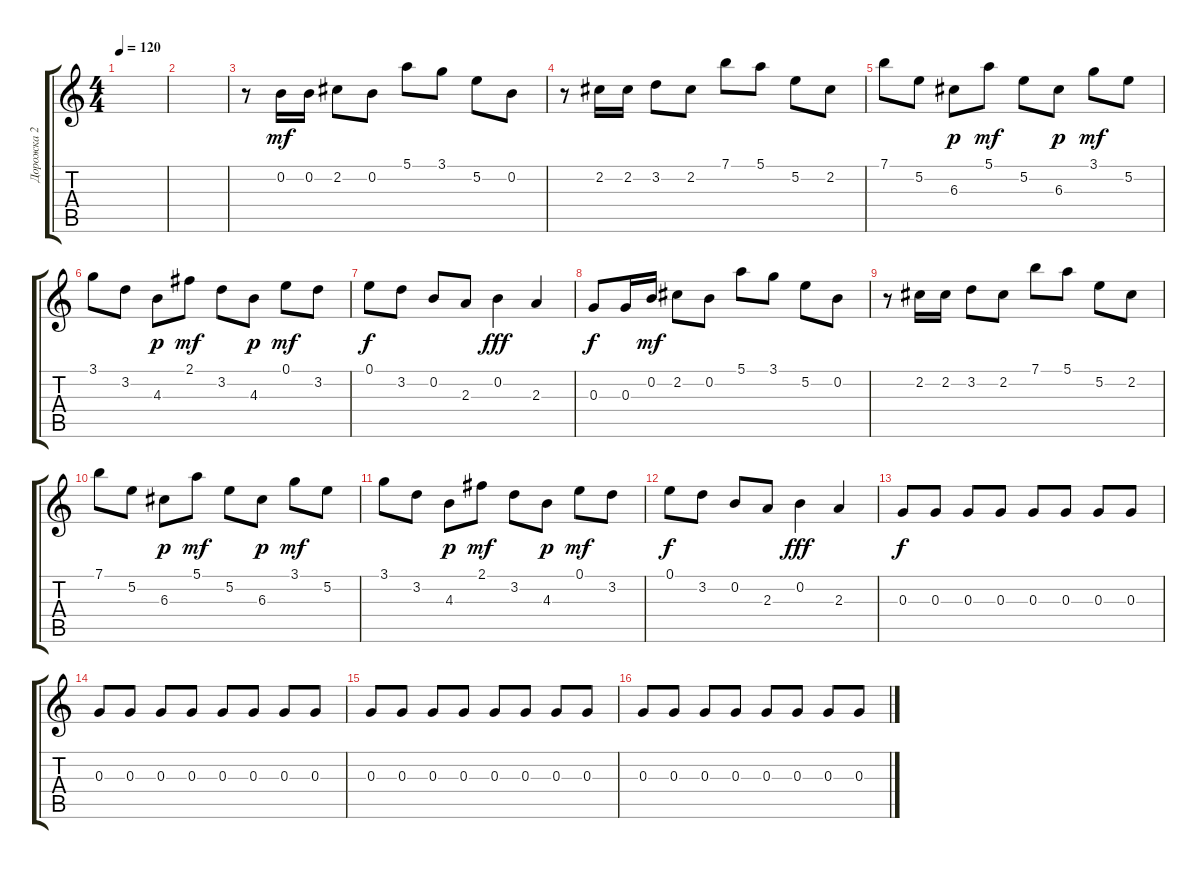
\track ("Дорожка 2" "Дорожка 2") {instrument distortionguitar}
\staff {score tabs}
\tuning (E4 B3 G3 D3 A2 E2) {hide}
\ts (4 4)
\tempo 120
\clef g2
\ks c
|
|
r.8 0.2.16{dy mf} 0.2.16 2.2.8 0.2.8 5.1.8 3.1.8 5.2.8 0.2.8 |
r.8 2.2.16 2.2.16 3.2.8 2.2.8 7.1.8 5.1.8 5.2.8 2.2.8 |
7.1.8 5.2.8 6.3.8{dy p} 5.1.8{dy mf} 5.2.8 6.3.8{dy p} 3.1.8{dy mf} 5.2.8 |
3.1.8 3.2.8 4.3.8{dy p} 2.1.8{dy mf} 3.2.8 4.3.8{dy p} 0.1.8{dy mf} 3.2.8 |
0.1.8{dy f} 3.2.8 0.2.8 2.3.8 0.2.4{dy fff} 2.3.4 |
0.3.8{dy f} 0.3.16 0.2.16{dy mf} 2.2.8 0.2.8 5.1.8 3.1.8 5.2.8 0.2.8 |
r.8 2.2.16 2.2.16 3.2.8 2.2.8 7.1.8 5.1.8 5.2.8 2.2.8 |
7.1.8 5.2.8 6.3.8{dy p} 5.1.8{dy mf} 5.2.8 6.3.8{dy p} 3.1.8{dy mf} 5.2.8 |
3.1.8 3.2.8 4.3.8{dy p} 2.1.8{dy mf} 3.2.8 4.3.8{dy p} 0.1.8{dy mf} 3.2.8 |
0.1.8{dy f} 3.2.8 0.2.8 2.3.8 0.2.4{dy fff} 2.3.4 |
0.3.8{dy f} 0.3.8 0.3.8 0.3.8 0.3.8 0.3.8 0.3.8 0.3.8 |
0.3.8 0.3.8 0.3.8 0.3.8 0.3.8 0.3.8 0.3.8 0.3.8 |
0.3.8 0.3.8 0.3.8 0.3.8 0.3.8 0.3.8 0.3.8 0.3.8 |
0.3.8 0.3.8 0.3.8 0.3.8 0.3.8 0.3.8 0.3.8 0.3.8
